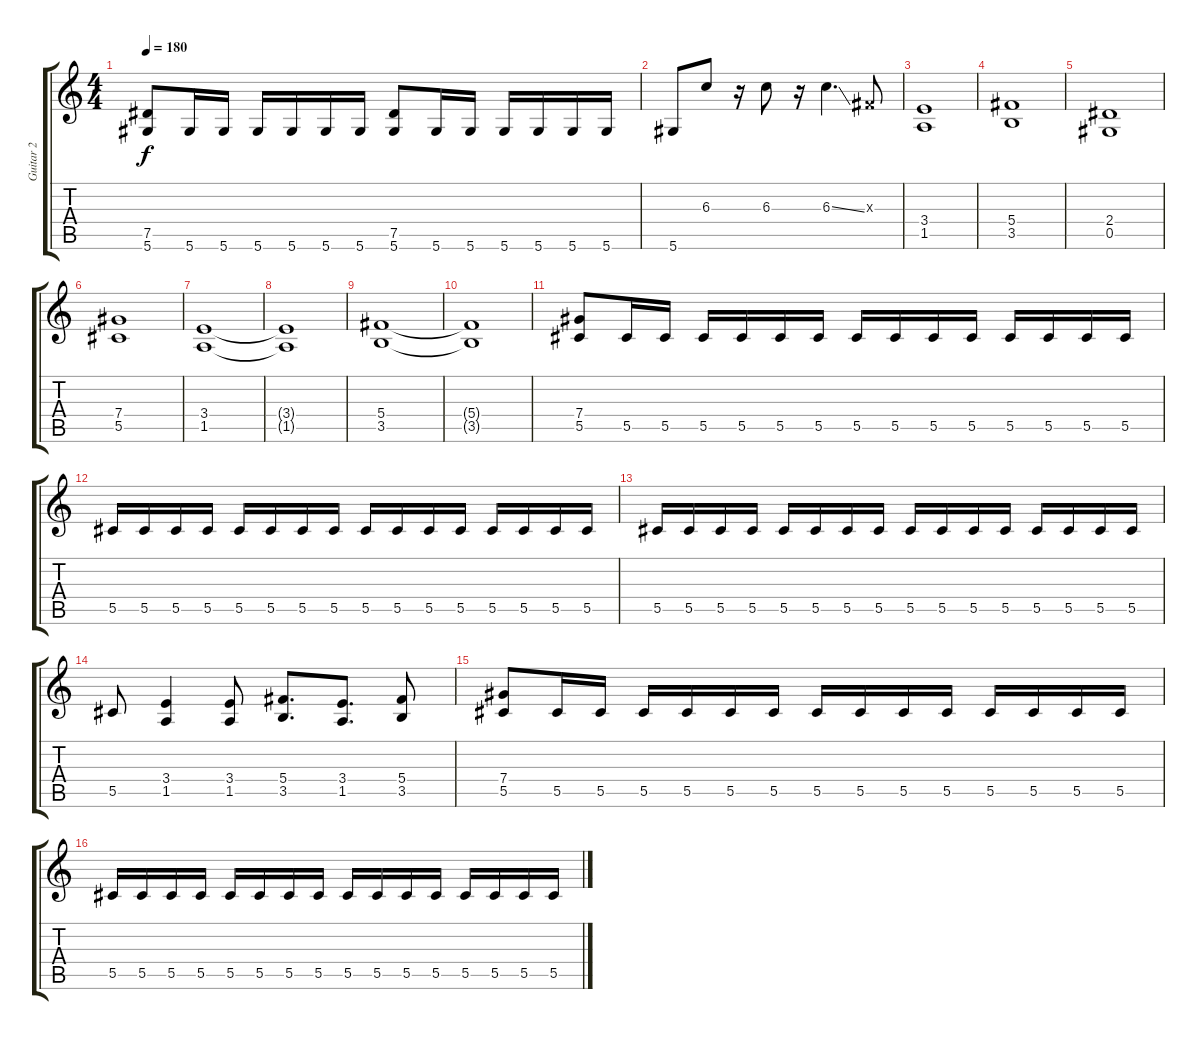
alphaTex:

\track ("Guitar 2" "Guitar 2") {instrument distortionguitar}
\staff {score tabs}
\tuning (Eb4 Bb3 Gb3 Db3 Ab2 Eb2) {hide}
\ts (4 4)
\tempo 180
\clef g2
\ks c
(7.5 5.6).8{dy f} 5.6.16 5.6.16 5.6.16 5.6.16 5.6.16 5.6.16 (7.5 5.6).8 5.6.16 5.6.16 5.6.16 5.6.16 5.6.16 5.6.16 |
5.6.8 6.3.8 r.16 6.3.8 r.16 6.3{ss}.4{d} 0.3{x}.8 |
(3.4 1.5).1 |
(5.4 3.5).1 |
(2.4 0.5).1 |
(7.4 5.5).1 |
(3.4 1.5).1 |
(3.4{t} 1.5{t}).1 |
(5.4 3.5).1 |
(5.4{t} 3.5{t}).1 |
(7.4 5.5).8 5.5.16 5.5.16 5.5.16 5.5.16 5.5.16 5.5.16 5.5.16 5.5.16 5.5.16 5.5.16 5.5.16 5.5.16 5.5.16 5.5.16 |
5.5.16 5.5.16 5.5.16 5.5.16 5.5.16 5.5.16 5.5.16 5.5.16 5.5.16 5.5.16 5.5.16 5.5.16 5.5.16 5.5.16 5.5.16 5.5.16 |
5.5.16 5.5.16 5.5.16 5.5.16 5.5.16 5.5.16 5.5.16 5.5.16 5.5.16 5.5.16 5.5.16 5.5.16 5.5.16 5.5.16 5.5.16 5.5.16 |
5.5.8 (3.4 1.5).4 (3.4 1.5).8 (5.4 3.5).8{d} (3.4 1.5).8{d} (5.4 3.5).8 |
(7.4 5.5).8 5.5.16 5.5.16 5.5.16 5.5.16 5.5.16 5.5.16 5.5.16 5.5.16 5.5.16 5.5.16 5.5.16 5.5.16 5.5.16 5.5.16 |
5.5.16 5.5.16 5.5.16 5.5.16 5.5.16 5.5.16 5.5.16 5.5.16 5.5.16 5.5.16 5.5.16 5.5.16 5.5.16 5.5.16 5.5.16 5.5.16
